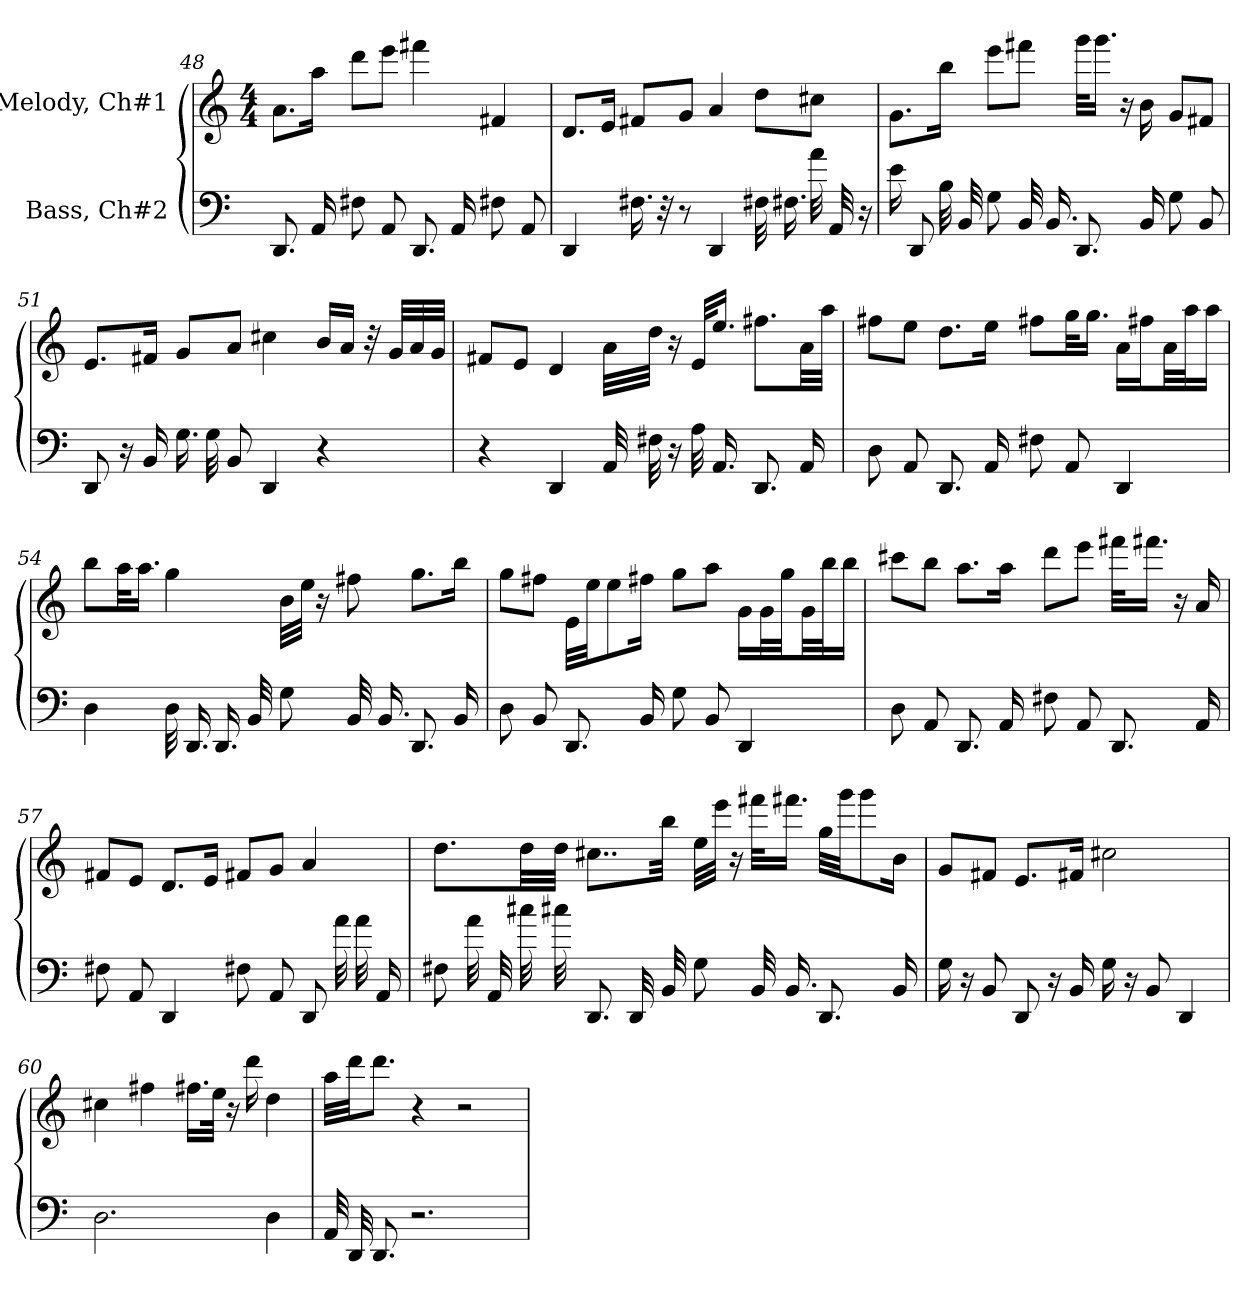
**kern	**kern
*part2	*part1
*staff2	*staff1
*I"Bass, Ch#2	*I"Melody, Ch#1
*clefF4	*
*	*M4/4
=48	=48
8.DD	8.aL
16AA	16aaJk
8F#X	8dddL
8AA	8eeeJ
8.DD	4fff#X
16AA	.
8F#X	4f#X
8AA	.
=49	=49
4DD	8.dL
.	16eJk
16.F#X	8f#XL
32r	.
8r	8gJ
4DD	4a
32F#X	8ddL
16.F#X	.
32a	8cc#XJ
32AA	.
16r	.
=50	=50
16e	8.gL
8DD	.
32B	16bbJk
32BB	.
8G	8eeeL
32BB	8fff#XJ
16.BB	.
8.DD	32gggKLL
.	16.gggJJ
.	16r
16BB	16b
8G	8gL
8BB	8f#XJ
=51	=51
8DD	8.eL
16r	.
16BB	16f#XJk
16.G	8gL
32G	.
8BB	8aJ
4DD	4cc#X
4r	16bLL
.	16aJJ
.	32r
.	32gLLL
.	32a
.	32gJJJ
=52	=52
4r	8f#XL
.	8eJ
4DD	4d
32AA	32aLLL
32F#X	32ddJJJ
16r	16r
32A	32eKLL
16.AA	16.eeJJ
8.DD	8.ff#XL
16AA	32aLL
.	32aaJJJ
=53	=53
8D	8ff#XL
8AA	8eeJ
8.DD	8.ddL
16AA	16eeJk
8F#X	8ff#XL
8AA	32ggKL
.	16.ggJJ
4DD	16aLL
.	16ff#XJ
.	32aLL
.	32aaJ
.	16aaJJ
=54	=54
4D	8bbL
.	32aaKL
.	16.aaJJ
32D	4gg
16.DD	.
16.DD	.
32BB	.
8G	32bLLL
.	32eeJJJ
.	16r
32BB	8ff#X
16.BB	.
8.DD	8.ggL
16BB	16bbJk
=55	=55
8D	8ggL
8BB	8ff#XJ
8.DD	32eLLL
.	32eeJJ
.	8ee
16BB	16ff#XJk
8G	8ggL
8BB	8aaJ
4DD	16gLL
.	32gL
.	32ggJJ
.	32gLL
.	32bbJ
.	16bbJJ
=56	=56
8D	8ccc#XL
8AA	8bbJ
8.DD	8.aaL
16AA	16aaJk
8F#X	8dddL
8AA	8eeeJ
8.DD	32fff#XKLL
.	16.fff#XJJ
.	16r
16AA	16a
=57	=57
8F#X	8f#XL
8AA	8eJ
4DD	8.dL
.	16eJk
8F#X	8f#XL
8AA	8gJ
8DD	4a
32a	.
32a	.
16AA	.
=58	=58
8F#X	8.ddL
32a	.
32AA	.
32cc#X	32ddLL
32cc#X	32ddJJJ
8.DD	8..cc#XL
32DD	.
32BB	32bbJkk
8G	32eeLLL
.	32eeeJJJ
.	16r
32BB	32fff#XKLL
16.BB	16.fff#XJJ
8.DD	32ggLLL
.	32gggJJ
.	8ggg
16BB	16bJk
=59	=59
16G	8gL
16r	.
8BB	8f#XJ
8DD	8.eL
16r	.
16BB	16f#XJk
16G	2cc#X
16r	.
8BB	.
4DD	.
=60	=60
2.D	4cc#X
.	4ff#X
.	16.ff#XLL
.	32eeJJk
.	16r
.	16ddd
4D	4dd
=61	=61
32AA	32aaLLL
32DD	32dddJJ
8.DD	8.dddJ
2.r	4r
.	2r
=	=
*-	*-
